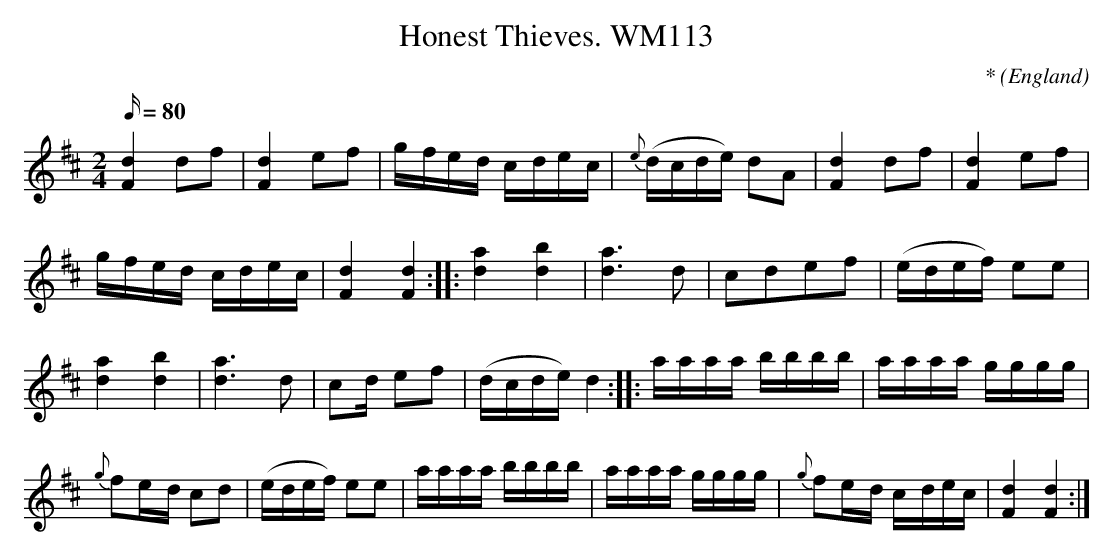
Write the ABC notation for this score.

X:1
T:Honest Thieves. WM113
M:2/4
L:1/16
Q:80
C:*
O:England
W:
K:D
[F4d4] d2f2|[F4d4] e2f2|g-fe-d c-de-c|{e}(dcde) d2A2|[F4d4] d2f2|[F4d4]
e2f2|!gfed cdec|[F4d4] [F4d4] :|
|:[d4a4][d4b4]|[d6a6] d2|c2d2e2f2|(edef) e2e2|![d4a4][d4b4]|[d6a6]d2|c2d
2e2f2|(dcde)d4:|
|:aaaa bbbb|aaaa gggg|!{g}f2e-d c2d2|(edef) e2e2|aaaa bbbb|aaaa gggg|{g}
f2e-d c-dec|[F4d4][F4d4]:|]
